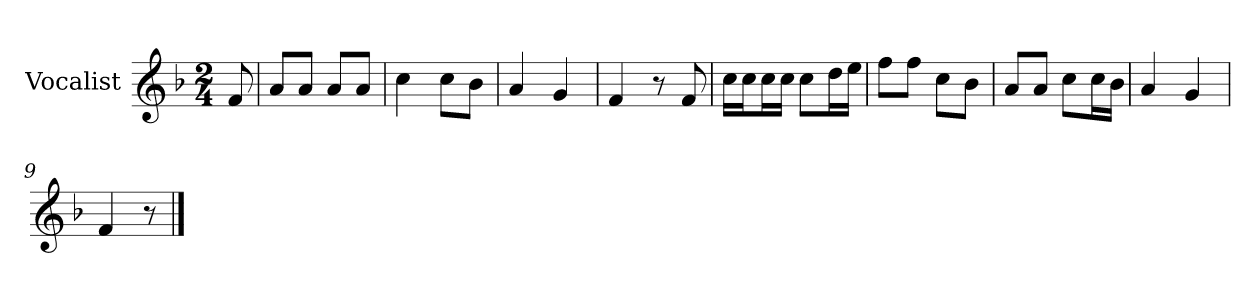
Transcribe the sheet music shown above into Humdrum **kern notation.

**kern
*part1
*staff1
*I"Vocalist
*k[b-]
*F:
*M2/4
=
8f
=1
8aL
8aJ
8aL
8aJ
=2
4cc
8ccL
8b-J
=3
4a
4g
=4
4f
8r
8f
=5
16ccLL
16ccJ
16ccL
16ccJJ
8ccL
16ddL
16eeJJ
=6
8ffL
8ffJ
8ccL
8b-J
=7
8aL
8aJ
8ccL
16ccL
16b-JJ
=8
4a
4g
=9
4f
8r
==
*-
